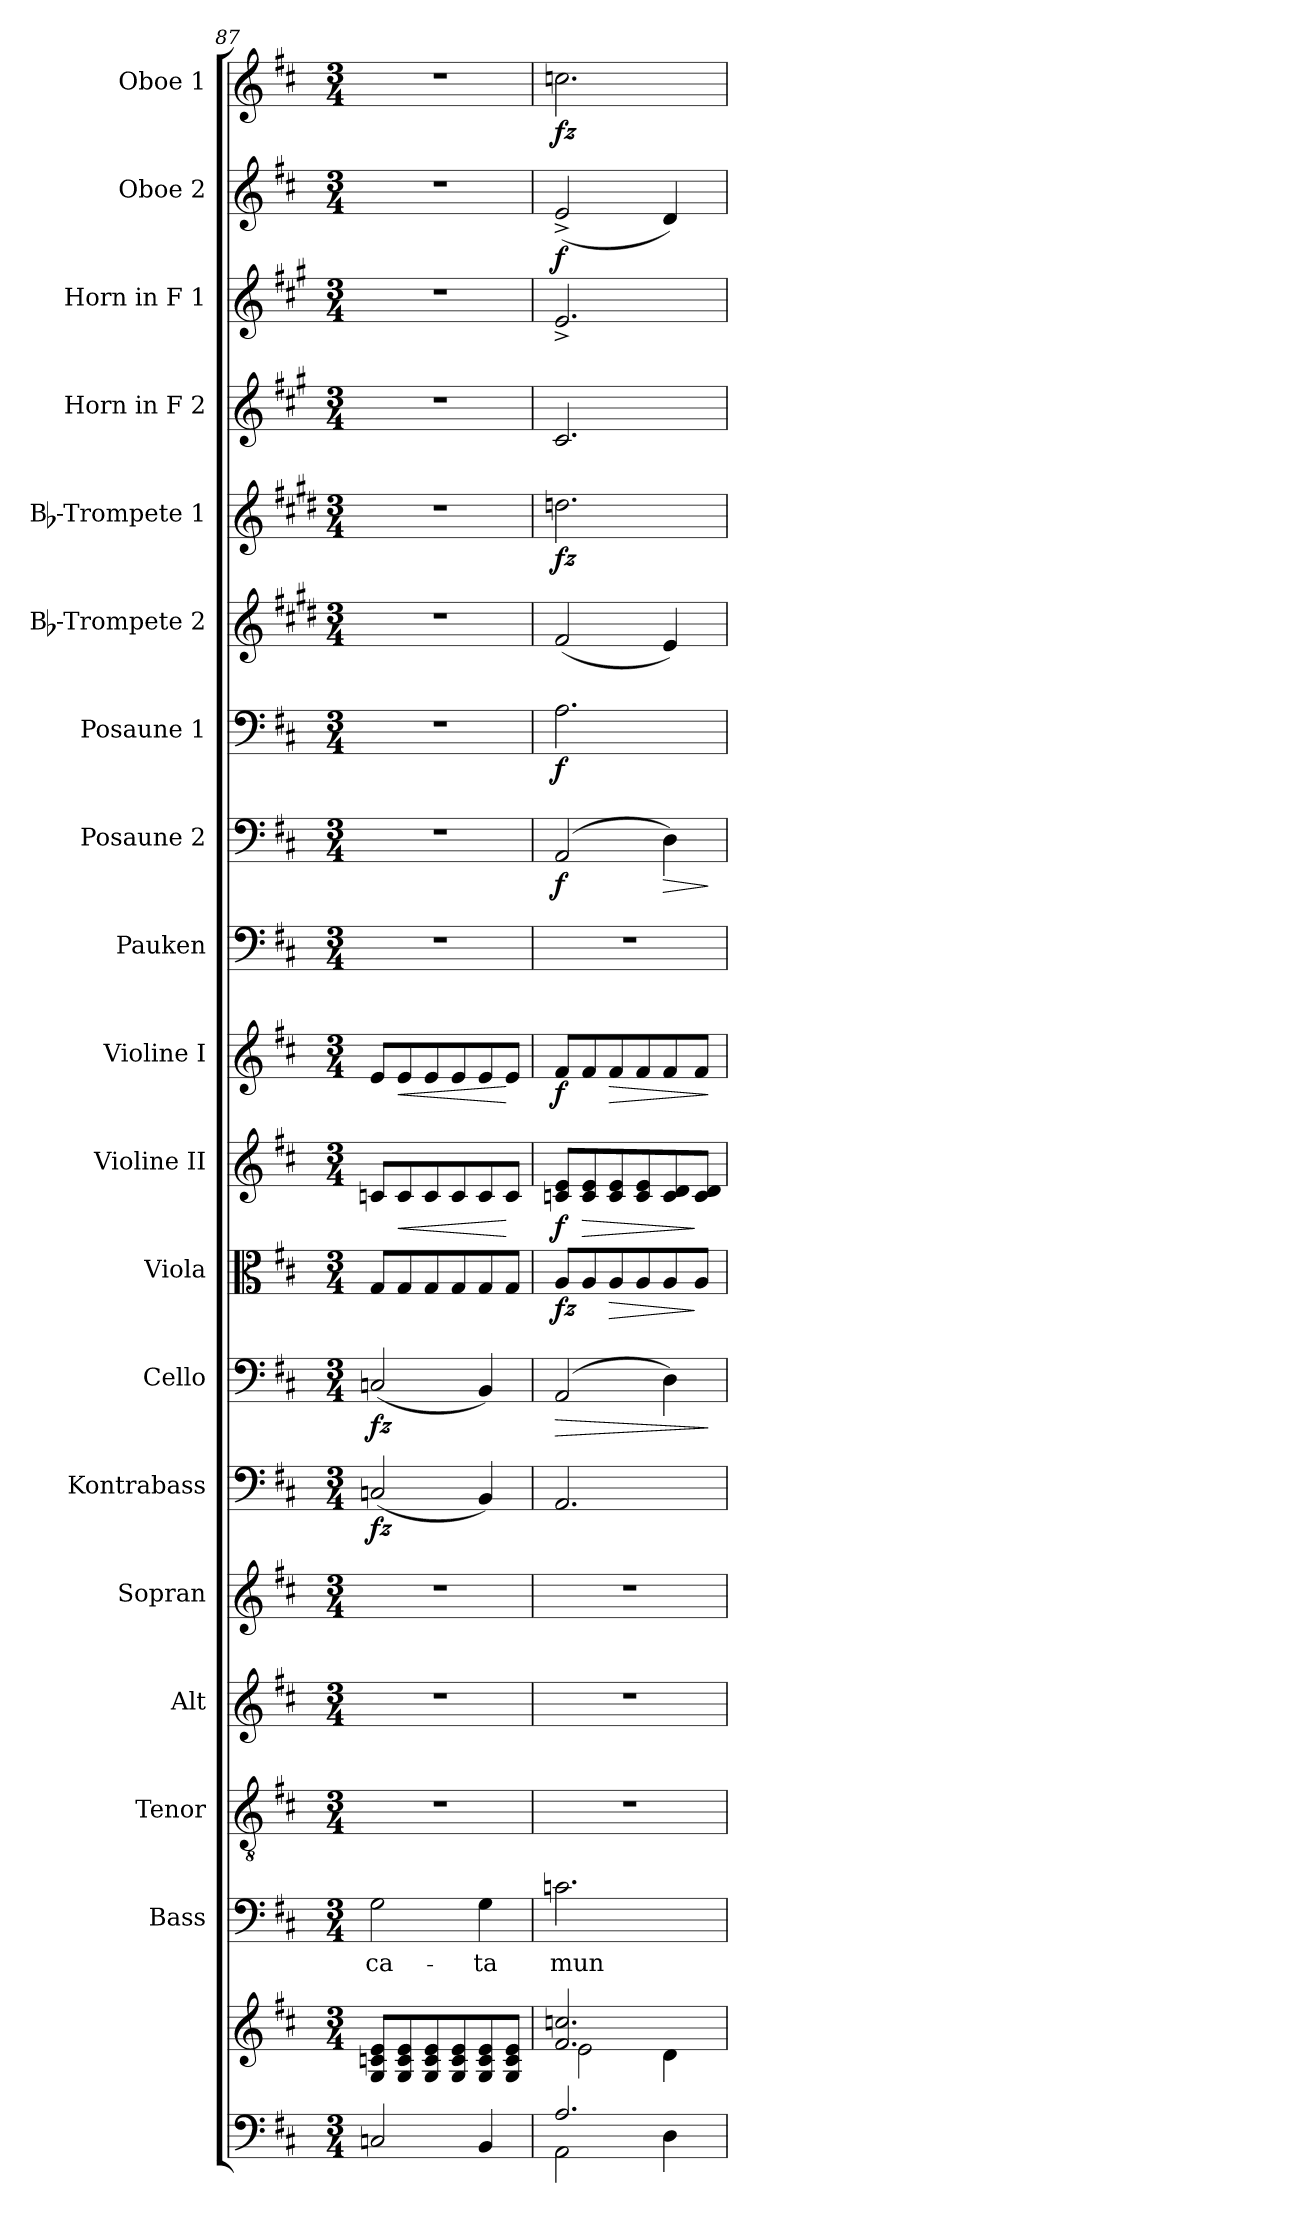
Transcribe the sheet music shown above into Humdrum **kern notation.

**kern	**kern	**kern	**text	**kern	**kern	**kern	**kern	**dynam	**kern	**dynam	**kern	**dynam	**kern	**dynam	**kern	**dynam	**kern	**kern	**dynam	**kern	**dynam	**kern	**kern	**dynam	**kern	**kern	**kern	**dynam	**kern	**dynam
*part19	*part19	*part18	*part18	*part17	*part16	*part15	*part14	*part14	*part13	*part13	*part12	*part12	*part11	*part11	*part10	*part10	*part9	*part8	*part8	*part7	*part7	*part6	*part5	*part5	*part4	*part3	*part2	*part2	*part1	*part1
*staff20	*staff19	*staff18	*staff18	*staff17	*staff16	*staff15	*staff14	*staff14	*staff13	*staff13	*staff12	*staff12	*staff11	*staff11	*staff10	*staff10	*staff9	*staff8	*staff8	*staff7	*staff7	*staff6	*staff5	*staff5	*staff4	*staff3	*staff2	*staff2	*staff1	*staff1
*	*	*I"Bass	*	*I"Tenor	*I"Alt	*I"Sopran	*I"Kontrabass	*	*I"Cello	*	*I"Viola	*	*I"Violine II	*	*I"Violine I	*	*I"Pauken	*I"Posaune 2	*	*I"Posaune 1	*	*I"Bb-Trompete 2	*I"Bb-Trompete 1	*	*I"Horn in F 2	*I"Horn in F 1	*I"Oboe 2	*	*I"Oboe 1	*
*	*	*I'B.	*	*I'T.	*I'A.	*I'S.	*I'Kb.	*	*	*	*I'Vla.	*	*I'Vl. II	*	*I'Vl. I	*	*I'Pk.	*I'Pos. 2	*	*I'Pos. 1	*	*I'Bb Trp. 2	*I'Bb Trp. 1	*	*	*	*I'Ob. 2	*	*I'Ob. 1	*
*clefF4	*clefG2	*clefF4	*	*clefGv2	*clefG2	*clefG2	*clefF4	*	*clefF4	*	*clefC3	*	*clefG2	*	*clefG2	*	*clefF4	*clefF4	*	*clefF4	*	*clefG2	*clefG2	*	*clefG2	*clefG2	*clefG2	*	*clefG2	*
*	*	*	*	*	*	*	*ITrd7c12	*	*	*	*	*	*	*	*	*	*	*	*	*	*	*ITrd1c2	*ITrd1c2	*	*ITrd4c7	*ITrd4c7	*	*	*	*
*k[f#c#]	*k[f#c#]	*k[f#c#]	*	*k[f#c#]	*k[f#c#]	*k[f#c#]	*k[f#c#]	*	*k[f#c#]	*	*k[f#c#]	*	*k[f#c#]	*	*k[f#c#]	*	*k[f#c#]	*k[f#c#]	*	*k[f#c#]	*	*k[f#c#]	*k[f#c#]	*	*k[f#c#]	*k[f#c#]	*k[f#c#]	*	*k[f#c#]	*
*D:	*D:	*D:	*	*D:	*D:	*D:	*D:	*	*D:	*	*D:	*	*D:	*	*D:	*	*D:	*D:	*	*D:	*	*D:	*D:	*	*D:	*D:	*D:	*	*D:	*
*M3/4	*M3/4	*M3/4	*	*M3/4	*M3/4	*M3/4	*M3/4	*	*M3/4	*	*M3/4	*	*M3/4	*	*M3/4	*	*M3/4	*M3/4	*	*M3/4	*	*M3/4	*M3/4	*	*M3/4	*M3/4	*M3/4	*	*M3/4	*
=87	=87	=87	=87	=87	=87	=87	=87	=87	=87	=87	=87	=87	=87	=87	=87	=87	=87	=87	=87	=87	=87	=87	=87	=87	=87	=87	=87	=87	=87	=87
!	!	!	!LO:LY:b	!	!	!	!	!LO:DY:b	!	!LO:DY:b	!	!	!	!	!	!	!	!	!	!	!	!	!	!	!	!	!	!	!	!
2Cn/	8G/ 8cn/ 8e/L	2G\	-ca-	2.r	2.r	2.r	(<2CCn/	fz	(<2Cn/	fz	8G/L	.	8cn/L	.	8e/L	.	2.r	2.r	.	2.r	.	2.r	2.r	.	2.r	2.r	2.r	.	2.r	.
!	!	!	!	!	!	!	!	!	!	!	!	!	!	!LO:HP:b	!	!LO:HP:b	!	!	!	!	!	!	!	!	!	!	!	!	!	!
.	8G/ 8c/ 8e/	.	.	.	.	.	.	.	.	.	8G/	.	8c/	<	8e/	<	.	.	.	.	.	.	.	.	.	.	.	.	.	.
.	8G/ 8c/ 8e/	.	.	.	.	.	.	.	.	.	8G/	.	8c/	.	8e/	.	.	.	.	.	.	.	.	.	.	.	.	.	.	.
.	8G/ 8c/ 8e/	.	.	.	.	.	.	.	.	.	8G/	.	8c/	.	8e/	.	.	.	.	.	.	.	.	.	.	.	.	.	.	.
!	!	!	!LO:LY:b	!	!	!	!	!	!	!	!	!	!	!	!	!	!	!	!	!	!	!	!	!	!	!	!	!	!	!
4BB/	8G/ 8c/ 8e/	4G\	-ta	.	.	.	4BBB/)	.	4BB/)	.	8G/	.	8c/	.	8e/	.	.	.	.	.	.	.	.	.	.	.	.	.	.	.
.	8G/ 8c/ 8e/J	.	.	.	.	.	.	.	.	.	8G/J	.	8c/J	[	8e/J	[	.	.	.	.	.	.	.	.	.	.	.	.	.	.
!!LO:PB:g=z
=88	=88	=88	=88	=88	=88	=88	=88	=88	=88	=88	=88	=88	=88	=88	=88	=88	=88	=88	=88	=88	=88	=88	=88	=88	=88	=88	=88	=88	=88	=88
*^	*^	*	*	*	*	*	*	*	*	*	*	*	*	*	*	*	*	*	*	*	*	*	*	*	*	*	*	*	*	*
!	!	!	!	!	!LO:LY:b	!	!	!	!	!	!	!LO:HP:b	!	!LO:DY:b	!	!LO:DY:b	!	!LO:DY:b	!	!	!LO:DY:b	!	!LO:DY:b	!	!	!LO:DY:b	!	!	!	!LO:DY:b	!	!LO:DY:b
2.A/	2AA\	2.f#/ 2.ccn/	2e\	2.cn\	mun-	2.r	2.r	2.r	2.AAA/	.	(2AA/	>	8A/L	fz	8cn/ 8e/L	f	8f#/L	f	2.r	(2AA/	f	2.A\	f	(<2e/	2.ccn\	fz	2.F#/	2.A^</	(<2e^>/	f	2.ccn\	fz
!	!	!	!	!	!	!	!	!	!	!	!	!	!	!	!	!LO:HP:b	!	!	!	!	!	!	!	!	!	!	!	!	!	!	!	!
.	.	.	.	.	.	.	.	.	.	.	.	.	8A/	.	8c/ 8e/	>	8f#/	.	.	.	.	.	.	.	.	.	.	.	.	.	.	.
!	!	!	!	!	!	!	!	!	!	!	!	!	!	!LO:HP:b	!	!	!	!LO:HP:b	!	!	!	!	!	!	!	!	!	!	!	!	!	!
.	.	.	.	.	.	.	.	.	.	.	.	.	8A/	>	8c/ 8e/	.	8f#/	>	.	.	.	.	.	.	.	.	.	.	.	.	.	.
.	.	.	.	.	.	.	.	.	.	.	.	.	8A/	.	8c/ 8e/	.	8f#/	.	.	.	.	.	.	.	.	.	.	.	.	.	.	.
!	!	!	!	!	!	!	!	!	!	!	!	!	!	!	!	!	!	!	!	!	!LO:HP:b	!	!	!	!	!	!	!	!	!	!	!
.	4D\	.	4d\	.	.	.	.	.	.	.	4D\)	.	8A/	.	8c/ 8d/	.	8f#/	.	.	4D\)	>	.	.	4d/)	.	.	.	.	4d/)	.	.	.
.	.	.	.	.	.	.	.	.	.	.	.	.	8A/J	]	8c/ 8d/J	]	8f#/J	.	.	.	.	.	.	.	.	.	.	.	.	.	.	.
*v	*v	*	*	*	*	*	*	*	*	*	*	*	*	*	*	*	*	*	*	*	*	*	*	*	*	*	*	*	*	*	*	*
*	*v	*v	*	*	*	*	*	*	*	*	*	*	*	*	*	*	*	*	*	*	*	*	*	*	*	*	*	*	*	*	*
.	.	.	.	.	.	.	.	.	.	]	.	.	.	.	.	]	.	.	]	.	.	.	.	.	.	.	.	.	.	.
=	=	=	=	=	=	=	=	=	=	=	=	=	=	=	=	=	=	=	=	=	=	=	=	=	=	=	=	=	=	=
*-	*-	*-	*-	*-	*-	*-	*-	*-	*-	*-	*-	*-	*-	*-	*-	*-	*-	*-	*-	*-	*-	*-	*-	*-	*-	*-	*-	*-	*-	*-
